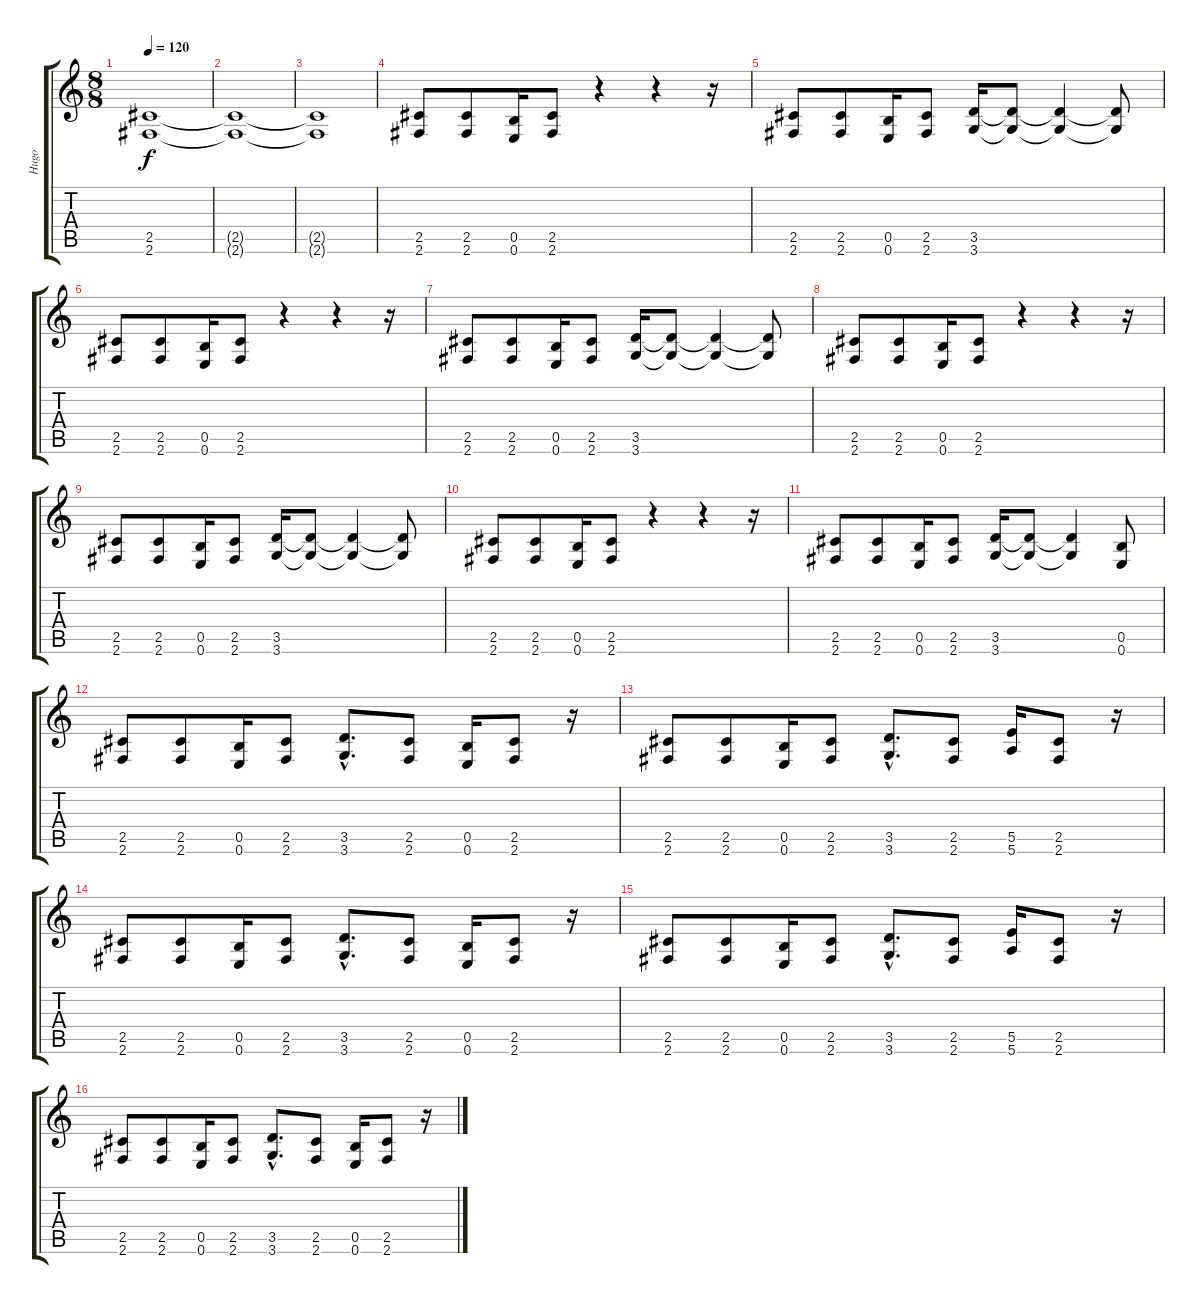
\track ("Hugo" "Hugo") {instrument distortionguitar}
\staff {score tabs}
\tuning (Gb4 Db4 Ab3 E3 B2 E2) {hide}
\ts (8 8)
\tempo 120
\clef g2
\ks c
(2.5{t} 2.6{t}).1{dy f} |
(2.5{t} 2.6{t}).1 |
(2.5{t} 2.6{t}).1 |
(2.5 2.6).8{volume 14} (2.5 2.6).8 (0.5 0.6).16 (2.5 2.6).8 r.4 r.4 r.16 |
(2.5 2.6).8 (2.5 2.6).8 (0.5 0.6).16 (2.5 2.6).8 (3.5 3.6).16 (3.5{t} 3.6{t}).8 (3.5{t} 3.6{t}).4 (3.5{t} 3.6{t}).8 |
(2.5 2.6).8 (2.5 2.6).8 (0.5 0.6).16 (2.5 2.6).8 r.4 r.4 r.16 |
(2.5 2.6).8 (2.5 2.6).8 (0.5 0.6).16 (2.5 2.6).8 (3.5 3.6).16 (3.5{t} 3.6{t}).8 (3.5{t} 3.6{t}).4 (3.5{t} 3.6{t}).8 |
(2.5 2.6).8 (2.5 2.6).8 (0.5 0.6).16 (2.5 2.6).8 r.4 r.4 r.16 |
(2.5 2.6).8 (2.5 2.6).8 (0.5 0.6).16 (2.5 2.6).8 (3.5 3.6).16 (3.5{t} 3.6{t}).8 (3.5{t} 3.6{t}).4 (3.5{t} 3.6{t}).8 |
(2.5 2.6).8 (2.5 2.6).8 (0.5 0.6).16 (2.5 2.6).8 r.4 r.4 r.16 |
(2.5 2.6).8 (2.5 2.6).8 (0.5 0.6).16 (2.5 2.6).8 (3.5 3.6).16 (3.5{t} 3.6{t}).8 (3.5{t} 3.6{t}).4 (0.5 0.6).8 |
(2.5 2.6).8 (2.5 2.6).8 (0.5 0.6).16 (2.5 2.6).8 (3.5{hac} 3.6{hac}).8{d} (2.5 2.6).8 (0.5 0.6).16 (2.5 2.6).8 r.16 |
(2.5 2.6).8 (2.5 2.6).8 (0.5 0.6).16 (2.5 2.6).8 (3.5{hac} 3.6{hac}).8{d} (2.5 2.6).8 (5.5 5.6).16 (2.5 2.6).8 r.16 |
(2.5 2.6).8 (2.5 2.6).8 (0.5 0.6).16 (2.5 2.6).8 (3.5{hac} 3.6{hac}).8{d} (2.5 2.6).8 (0.5 0.6).16 (2.5 2.6).8 r.16 |
(2.5 2.6).8 (2.5 2.6).8 (0.5 0.6).16 (2.5 2.6).8 (3.5{hac} 3.6{hac}).8{d} (2.5 2.6).8 (5.5 5.6).16 (2.5 2.6).8 r.16 |
(2.5 2.6).8 (2.5 2.6).8 (0.5 0.6).16 (2.5 2.6).8 (3.5{hac} 3.6{hac}).8{d} (2.5 2.6).8 (0.5 0.6).16 (2.5 2.6).8 r.16
